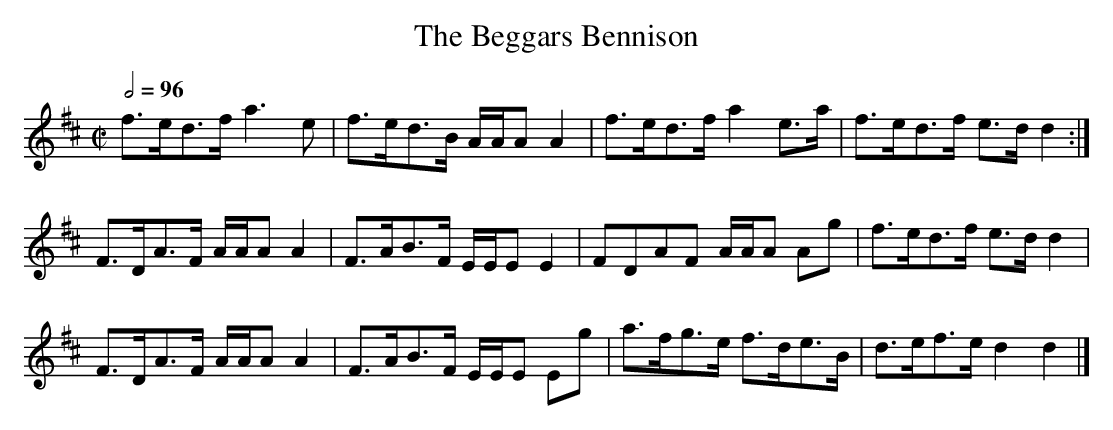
X:1
T:The Beggars Bennison
M:C|
L:1/8
Q:1/2=96
K:D
f>ed>f a3     e|f>ed>B A/A/A A2|f>ed>f a2 e>a  |f>ed>f e>dd2:|
F>DA>F A/A/A A2|F>AB>F E/E/E E2|FDAF   A/A/A Ag|f>ed>f e>dd2 |
F>DA>F A/A/A A2|F>AB>F E/E/E Eg|a>fg>e f>de>B  |d>ef>e d2 d2|]
